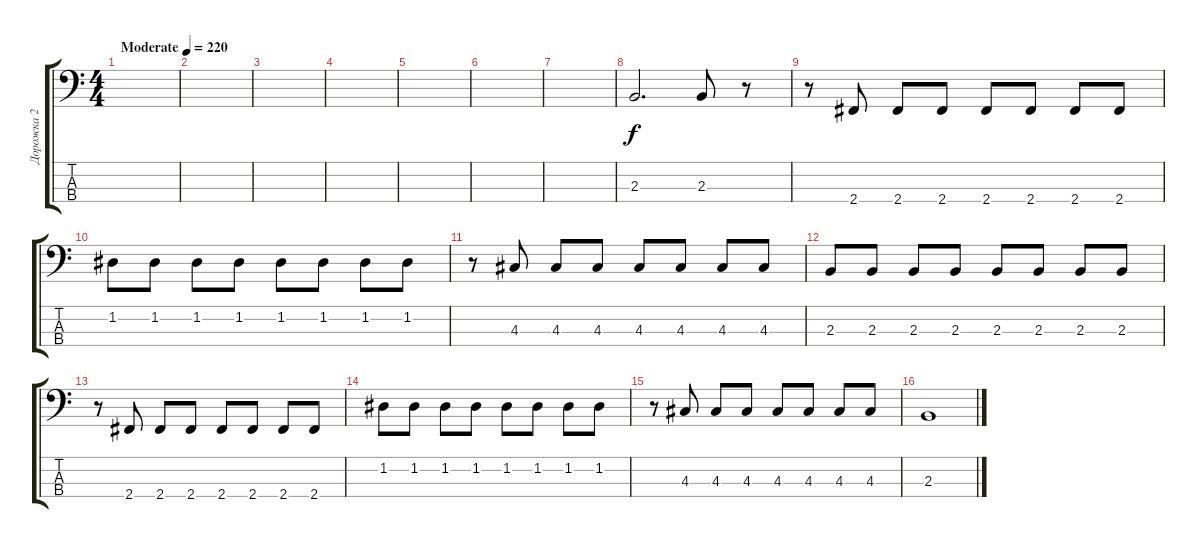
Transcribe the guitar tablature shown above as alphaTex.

\track ("Дорожка 2" "Дорожка 2") {instrument electricbasspick}
\staff {score tabs}
\tuning (G2 D2 A1 E1) {hide}
\ts (4 4)
\tempo (220 "Moderate")
\clef f4
\ks c
|
|
|
|
|
|
|
2.3.2{d} 2.3.8 r.8 |
r.8 2.4.8 2.4.8 2.4.8 2.4.8 2.4.8 2.4.8 2.4.8 |
1.2.8 1.2.8 1.2.8 1.2.8 1.2.8 1.2.8 1.2.8 1.2.8 |
r.8 4.3.8 4.3.8 4.3.8 4.3.8 4.3.8 4.3.8 4.3.8 |
2.3.8 2.3.8 2.3.8 2.3.8 2.3.8 2.3.8 2.3.8 2.3.8 |
r.8 2.4.8 2.4.8 2.4.8 2.4.8 2.4.8 2.4.8 2.4.8 |
1.2.8 1.2.8 1.2.8 1.2.8 1.2.8 1.2.8 1.2.8 1.2.8 |
r.8 4.3.8 4.3.8 4.3.8 4.3.8 4.3.8 4.3.8 4.3.8 |
2.3.1
